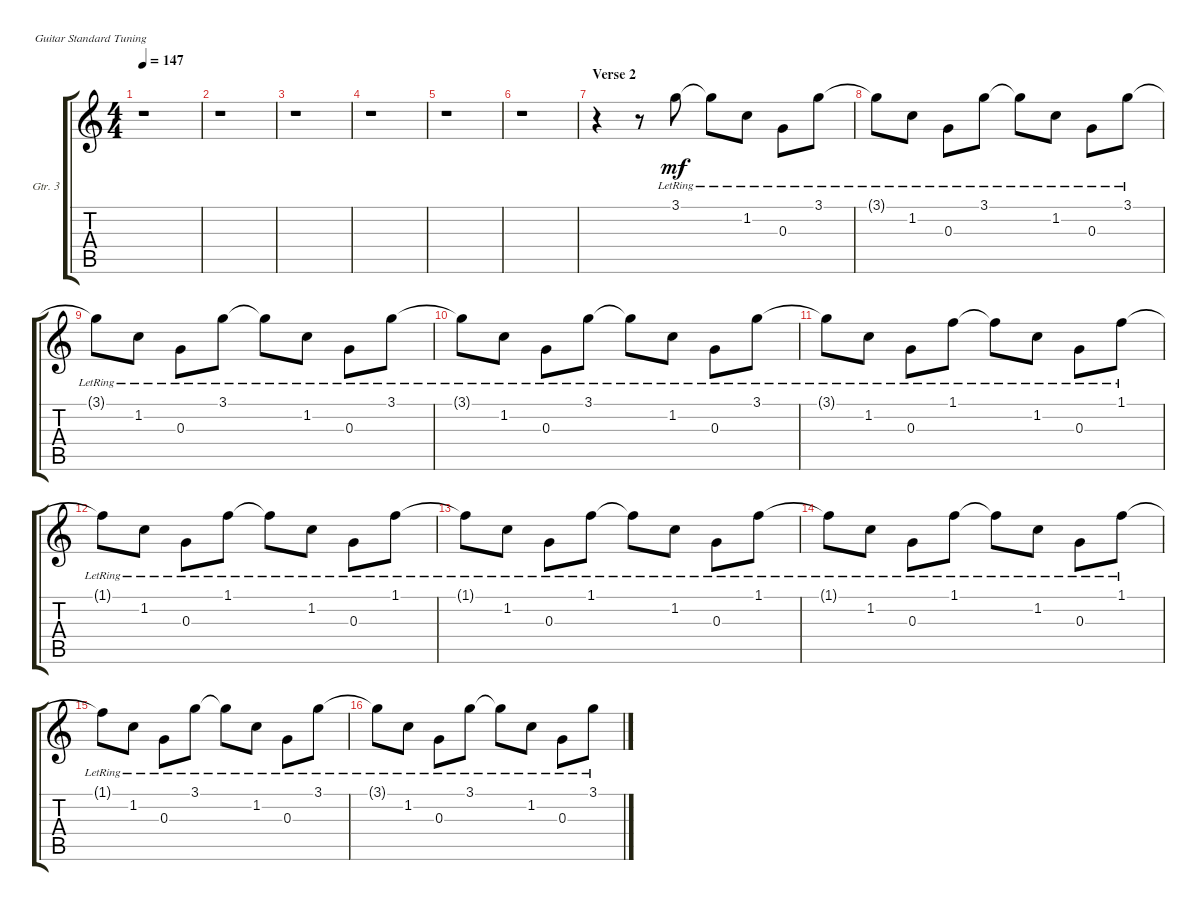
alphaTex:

\defaultSystemsLayout 4
\bracketExtendMode groupsimilarinstruments
\firstSystemTrackNameOrientation horizontal
\otherSystemsTrackNameOrientation horizontal
\track ("Guitar 3" "Gtr. 3") {instrument overdrivenguitar}
\staff {score tabs}
\tuning (E4 B3 G3 D3 A2 E2)
\ts (4 4)
\tempo 147
\clef g2
\ks c
r.1{dy mf} |
r.1 |
r.1 |
r.1 |
r.1 |
r.1 |
\section ("" "Verse 2")
r.4 r.8 3.1{lr}.8 3.1{lr t}.8 1.2{lr}.8 0.3{lr}.8 3.1{lr}.8 |
3.1{lr t}.8 1.2{lr}.8 0.3{lr}.8 3.1{lr}.8 3.1{lr t}.8 1.2{lr}.8 0.3{lr}.8 3.1{lr}.8 |
3.1{lr t}.8 1.2{lr}.8 0.3{lr}.8 3.1{lr}.8 3.1{lr t}.8 1.2{lr}.8 0.3{lr}.8 3.1{lr}.8 |
3.1{lr t}.8 1.2{lr}.8 0.3{lr}.8 3.1{lr}.8 3.1{lr t}.8 1.2{lr}.8 0.3{lr}.8 3.1{lr}.8 |
3.1{lr t}.8 1.2{lr}.8 0.3{lr}.8 1.1{lr}.8 1.1{lr t}.8 1.2{lr}.8 0.3{lr}.8 1.1{lr}.8 |
1.1{lr t}.8 1.2{lr}.8 0.3{lr}.8 1.1{lr}.8 1.1{lr t}.8 1.2{lr}.8 0.3{lr}.8 1.1{lr}.8 |
1.1{lr t}.8 1.2{lr}.8 0.3{lr}.8 1.1{lr}.8 1.1{lr t}.8 1.2{lr}.8 0.3{lr}.8 1.1{lr}.8 |
1.1{lr t}.8 1.2{lr}.8 0.3{lr}.8 1.1{lr}.8 1.1{lr t}.8 1.2{lr}.8 0.3{lr}.8 1.1{lr}.8 |
1.1{lr t}.8 1.2{lr}.8 0.3{lr}.8 3.1{lr}.8 3.1{lr t}.8 1.2{lr}.8 0.3{lr}.8 3.1{lr}.8 |
3.1{lr t}.8 1.2{lr}.8 0.3{lr}.8 3.1{lr}.8 3.1{lr t}.8 1.2{lr}.8 0.3{lr}.8 3.1{lr}.8
